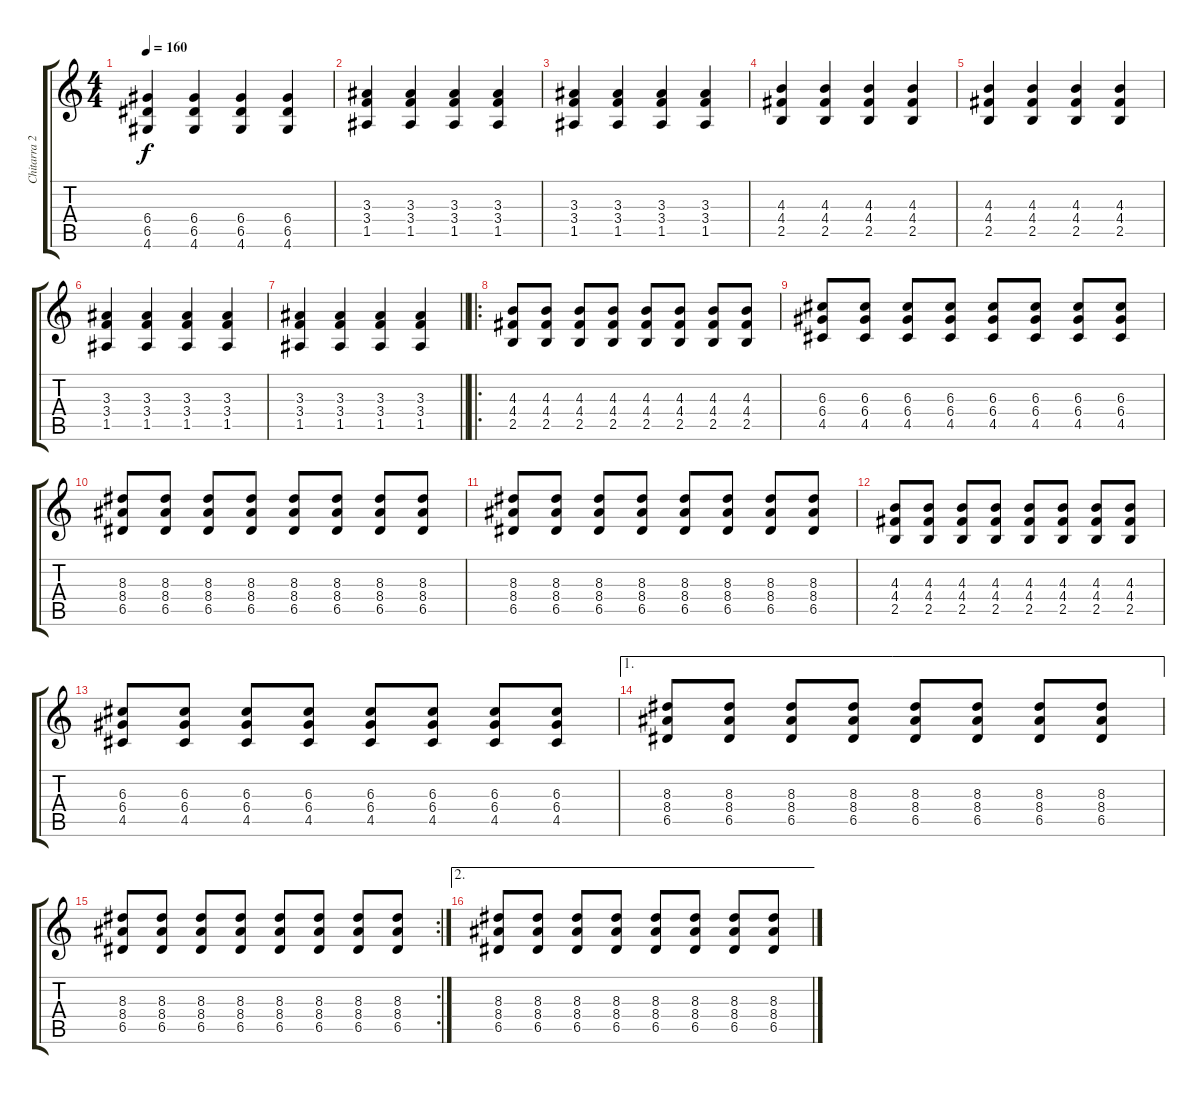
\track ("Chitarra 2" "Chitarra 2") {instrument overdrivenguitar}
\staff {score tabs}
\tuning (E4 B3 G3 D3 A2 E2) {hide}
\ts (4 4)
\tempo 160
\clef g2
\ks c
(6.4 6.5 4.6).4{dy f} (6.4 6.5 4.6).4 (6.4 6.5 4.6).4 (6.4 6.5 4.6).4 |
(3.3 3.4 1.5).4 (3.3 3.4 1.5).4 (3.3 3.4 1.5).4 (3.3 3.4 1.5).4 |
(3.3 3.4 1.5).4 (3.3 3.4 1.5).4 (3.3 3.4 1.5).4 (3.3 3.4 1.5).4 |
(4.3 4.4 2.5).4 (4.3 4.4 2.5).4 (4.3 4.4 2.5).4 (4.3 4.4 2.5).4 |
(4.3 4.4 2.5).4 (4.3 4.4 2.5).4 (4.3 4.4 2.5).4 (4.3 4.4 2.5).4 |
(3.3 3.4 1.5).4 (3.3 3.4 1.5).4 (3.3 3.4 1.5).4 (3.3 3.4 1.5).4 |
\barLineRight lightlight
(3.3 3.4 1.5).4 (3.3 3.4 1.5).4 (3.3 3.4 1.5).4 (3.3 3.4 1.5).4 |
\ro
(4.3 4.4 2.5).8 (4.3 4.4 2.5).8 (4.3 4.4 2.5).8 (4.3 4.4 2.5).8 (4.3 4.4 2.5).8 (4.3 4.4 2.5).8 (4.3 4.4 2.5).8 (4.3 4.4 2.5).8 |
(6.3 6.4 4.5).8 (6.3 6.4 4.5).8 (6.3 6.4 4.5).8 (6.3 6.4 4.5).8 (6.3 6.4 4.5).8 (6.3 6.4 4.5).8 (6.3 6.4 4.5).8 (6.3 6.4 4.5).8 |
(8.3 8.4 6.5).8 (8.3 8.4 6.5).8 (8.3 8.4 6.5).8 (8.3 8.4 6.5).8 (8.3 8.4 6.5).8 (8.3 8.4 6.5).8 (8.3 8.4 6.5).8 (8.3 8.4 6.5).8 |
(8.3 8.4 6.5).8 (8.3 8.4 6.5).8 (8.3 8.4 6.5).8 (8.3 8.4 6.5).8 (8.3 8.4 6.5).8 (8.3 8.4 6.5).8 (8.3 8.4 6.5).8 (8.3 8.4 6.5).8 |
(4.3 4.4 2.5).8 (4.3 4.4 2.5).8 (4.3 4.4 2.5).8 (4.3 4.4 2.5).8 (4.3 4.4 2.5).8 (4.3 4.4 2.5).8 (4.3 4.4 2.5).8 (4.3 4.4 2.5).8 |
(6.3 6.4 4.5).8 (6.3 6.4 4.5).8 (6.3 6.4 4.5).8 (6.3 6.4 4.5).8 (6.3 6.4 4.5).8 (6.3 6.4 4.5).8 (6.3 6.4 4.5).8 (6.3 6.4 4.5).8 |
\ae 1
(8.3 8.4 6.5).8 (8.3 8.4 6.5).8 (8.3 8.4 6.5).8 (8.3 8.4 6.5).8 (8.3 8.4 6.5).8 (8.3 8.4 6.5).8 (8.3 8.4 6.5).8 (8.3 8.4 6.5).8 |
\rc 2
(8.3 8.4 6.5).8 (8.3 8.4 6.5).8 (8.3 8.4 6.5).8 (8.3 8.4 6.5).8 (8.3 8.4 6.5).8 (8.3 8.4 6.5).8 (8.3 8.4 6.5).8 (8.3 8.4 6.5).8 |
\ae 2
(8.3 8.4 6.5).8 (8.3 8.4 6.5).8 (8.3 8.4 6.5).8 (8.3 8.4 6.5).8 (8.3 8.4 6.5).8 (8.3 8.4 6.5).8 (8.3 8.4 6.5).8 (8.3 8.4 6.5).8
